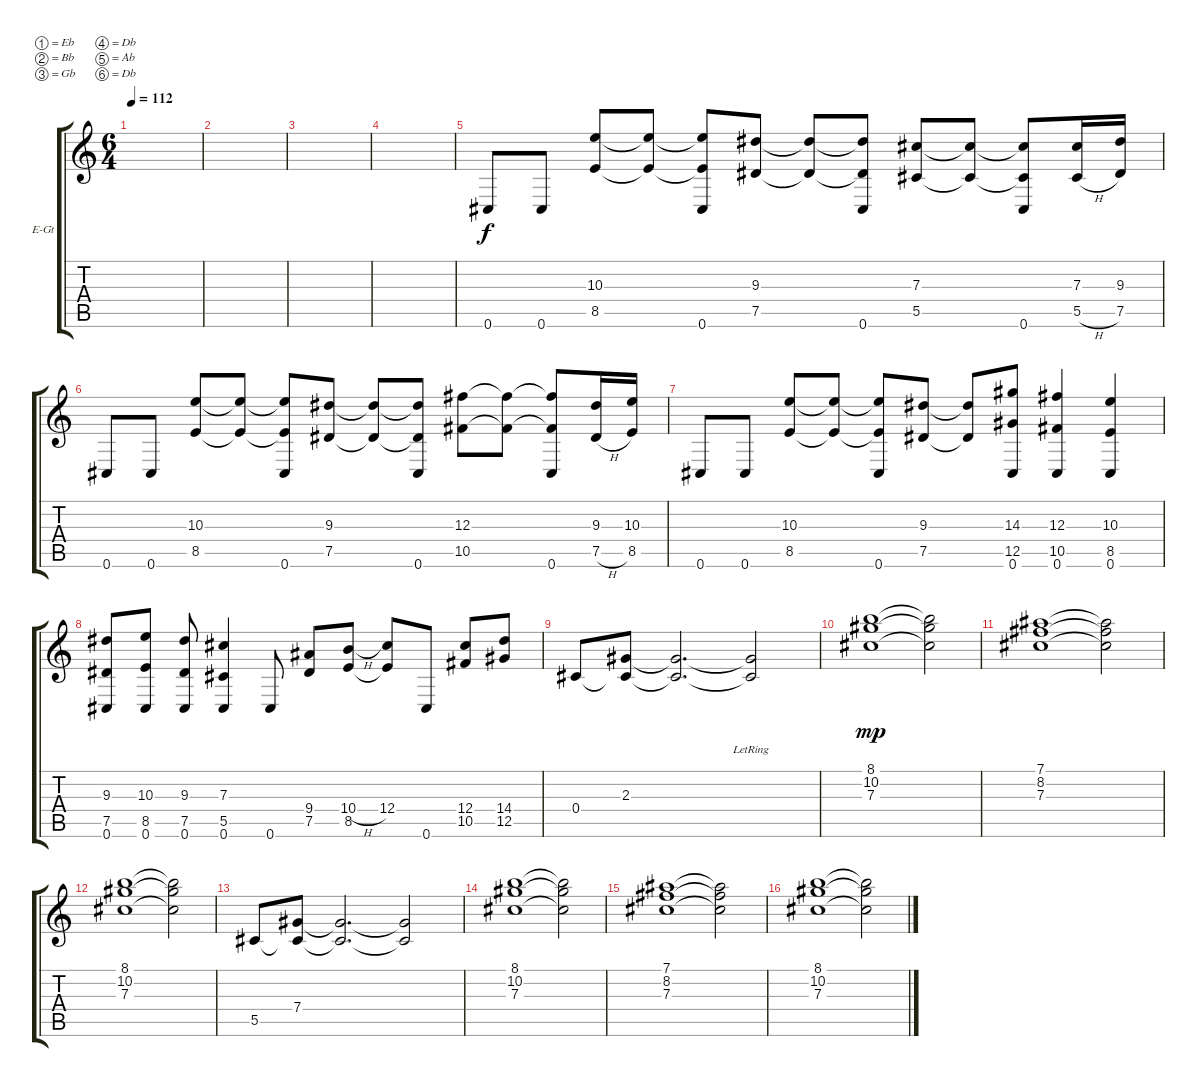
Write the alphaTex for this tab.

\defaultSystemsLayout 4
\bracketExtendMode groupsimilarinstruments
\firstSystemTrackNameOrientation horizontal
\otherSystemsTrackNameOrientation horizontal
\track ("Electric Guitar" "E-Gt") {instrument distortionguitar}
\staff {score tabs}
\tuning (Eb4 Bb3 Gb3 Db3 Ab2 Db2)
\ts (6 4)
\tempo 112
\clef g2
\scale
0.333333
\ks c
|
\scale
0.333333 |
\scale
0.333333 |
\scale
0.333333 |
\scale
0.333333 0.6.8 0.6.8 (8.5 10.3).8 (8.5{t} 10.3{t}).8 (0.6 8.5{t} 10.3{t}).8 (7.5 9.3).8 (7.5{t} 9.3{t}).8 (0.6 9.3{t} 7.5{t}).8 (5.5 7.3).8 (5.5{t} 7.3{t}).8 (0.6 7.3{t} 5.5{t}).8 (5.5{h} 7.3).16 (7.5 9.3).16 |
\scale
0.333333 0.6.8 0.6.8 (8.5 10.3).8 (8.5{t} 10.3{t}).8 (0.6 10.3{t} 8.5{t}).8 (7.5 9.3).8 (7.5{t} 9.3{t}).8 (0.6 9.3{t} 7.5{t}).8 (10.5 12.3).8 (10.5{t} 12.3{t}).8 (0.6 12.3{t} 10.5{t}).8 (7.5{h} 9.3).16 (8.5 10.3).16 |
\scale
0.333333 0.6.8 0.6.8 (8.5 10.3).8 (8.5{t} 10.3{t}).8 (0.6 10.3{t} 8.5{t}).8 (7.5 9.3).8 (7.5{t} 9.3{t}).8 (14.3 12.5 0.6).8 (12.3 10.5 0.6).4 (10.3 8.5 0.6).4 |
\scale
0.333333 (9.3 7.5 0.6).8 (10.3 8.5 0.6).8 (9.3 7.5 0.6).8 (7.3 5.5 0.6).4 0.6.8 (7.5 9.4).8 (8.5 10.4{h}).8 (12.4 8.5{t}).8 0.6.8 (12.4 10.5).8 (12.5 14.4).8 |
\scale
0.333333 0.4.8 (2.3 0.4{t}).8 (2.3{t} 0.4{t}).2{d} (0.4{lr t} 2.3{t}).2 |
\scale
0.333333 (7.3 10.2 8.1).1{dy mp} (7.3{t} 10.2{t} 8.1{t}).2 |
\scale
0.333333 (7.1 8.2 7.3).1 (7.3{t} 8.2{t} 7.1{t}).2 |
\scale
0.333333 (7.3 10.2 8.1).1 (7.3{t} 10.2{t} 8.1{t}).2 |
\scale
0.333333 5.5.8 (7.4 5.5{t}).8 (7.4{t} 5.5{t}).2{d} (7.4{t} 5.5{t}).2 |
\scale
0.333333 (7.3 10.2 8.1).1 (7.3{t} 10.2{t} 8.1{t}).2 |
\scale
0.333333 (7.1 8.2 7.3).1 (7.3{t} 8.2{t} 7.1{t}).2 |
\scale
0.333333 (7.3 10.2 8.1).1 (7.3{t} 10.2{t} 8.1{t}).2
